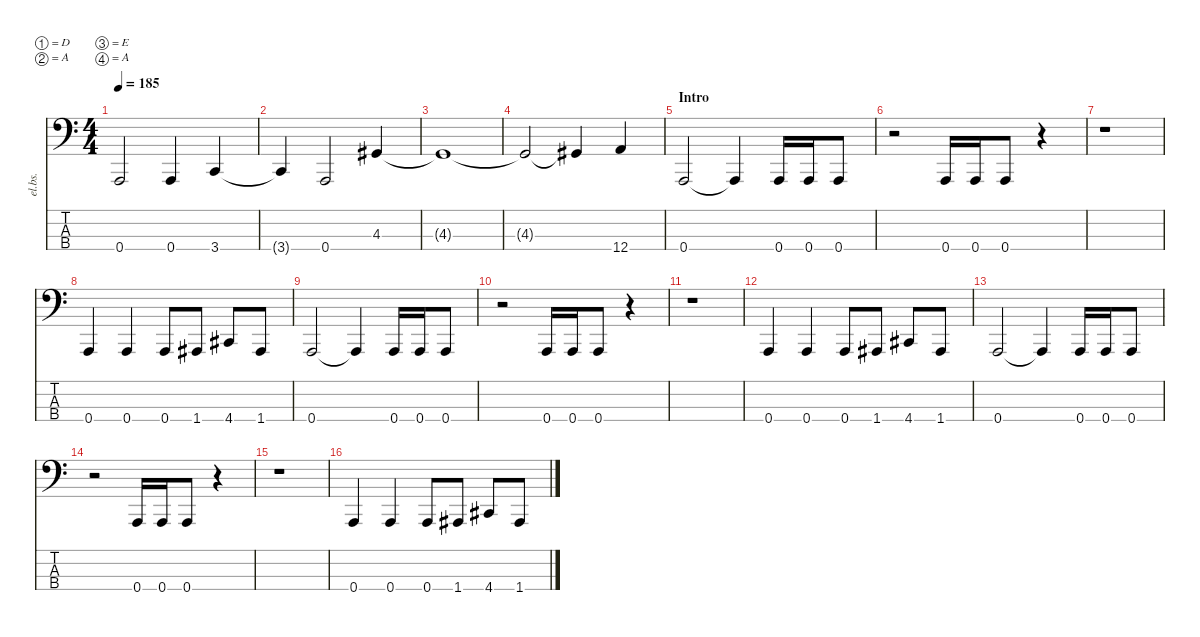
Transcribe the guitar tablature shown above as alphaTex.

\defaultSystemsLayout 4
\hideDynamics
\bracketExtendMode nobrackets
\track ("Electric Bass - Michal" "el.bs.") {instrument electricbasspick}
\staff {score tabs}
\tuning (D2 A1 E1 A0)
\ts (4 4)
\tempo 185
\clef f4
\ks c
0.4.2{dy mf} 0.4.4 3.4.4 |
3.4{t}.4 0.4.2 4.3{acc #}.4 |
4.3{t acc #}.1 |
4.3{t acc #}.2 4.3{t acc #}.4 12.4.4 |
\section ("" "Intro")
0.4.2 0.4{t}.4 0.4.16 0.4.16 0.4.8 |
r.2 0.4.16 0.4.16 0.4.8 r.4 |
r.1 |
0.4.4 0.4.4 0.4.8 1.4{acc #}.8 4.4{acc #}.8 1.4{acc #}.8 |
0.4.2 0.4{t}.4 0.4.16 0.4.16 0.4.8 |
r.2 0.4.16 0.4.16 0.4.8 r.4 |
r.1 |
0.4.4 0.4.4 0.4.8 1.4{acc #}.8 4.4{acc #}.8 1.4{acc #}.8 |
0.4.2 0.4{t}.4 0.4.16 0.4.16 0.4.8 |
r.2 0.4.16 0.4.16 0.4.8 r.4 |
r.1 |
0.4.4 0.4.4 0.4.8 1.4{acc #}.8 4.4{acc #}.8 1.4{acc #}.8
